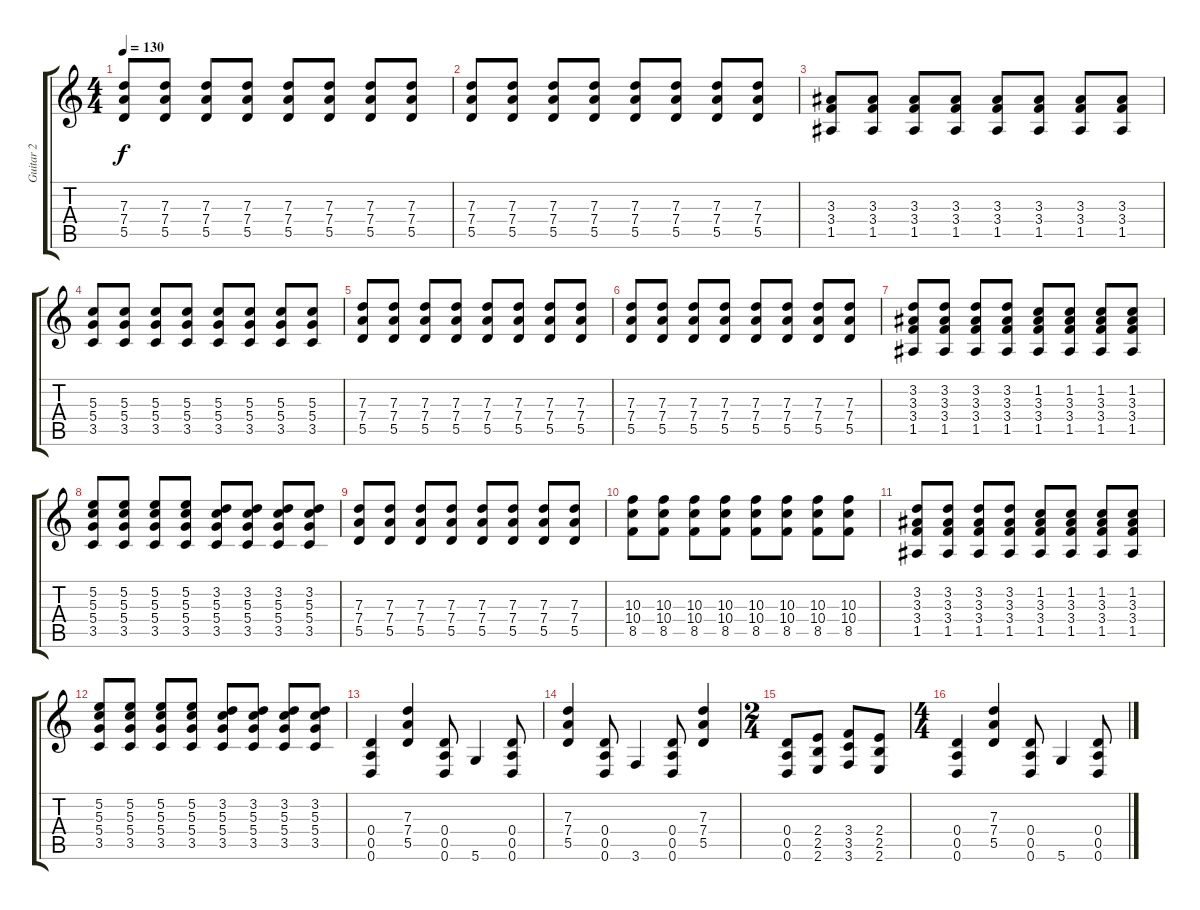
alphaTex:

\track ("Guitar 2" "Guitar 2") {instrument overdrivenguitar}
\staff {score tabs}
\tuning (E4 B3 G3 D3 A2 D2) {hide}
\ts (4 4)
\tempo 130
\clef g2
\ks c
(7.3 7.4 5.5).8{dy f} (7.3 7.4 5.5).8 (7.3 7.4 5.5).8 (7.3 7.4 5.5).8 (7.3 7.4 5.5).8 (7.3 7.4 5.5).8 (7.3 7.4 5.5).8 (7.3 7.4 5.5).8 |
(7.3 7.4 5.5).8 (7.3 7.4 5.5).8 (7.3 7.4 5.5).8 (7.3 7.4 5.5).8 (7.3 7.4 5.5).8 (7.3 7.4 5.5).8 (7.3 7.4 5.5).8 (7.3 7.4 5.5).8 |
(3.3 3.4 1.5).8 (3.3 3.4 1.5).8 (3.3 3.4 1.5).8 (3.3 3.4 1.5).8 (3.3 3.4 1.5).8 (3.3 3.4 1.5).8 (3.3 3.4 1.5).8 (3.3 3.4 1.5).8 |
(5.3 5.4 3.5).8 (5.3 5.4 3.5).8 (5.3 5.4 3.5).8 (5.3 5.4 3.5).8 (5.3 5.4 3.5).8 (5.3 5.4 3.5).8 (5.3 5.4 3.5).8 (5.3 5.4 3.5).8 |
(7.3 7.4 5.5).8 (7.3 7.4 5.5).8 (7.3 7.4 5.5).8 (7.3 7.4 5.5).8 (7.3 7.4 5.5).8 (7.3 7.4 5.5).8 (7.3 7.4 5.5).8 (7.3 7.4 5.5).8 |
(7.3 7.4 5.5).8 (7.3 7.4 5.5).8 (7.3 7.4 5.5).8 (7.3 7.4 5.5).8 (7.3 7.4 5.5).8 (7.3 7.4 5.5).8 (7.3 7.4 5.5).8 (7.3 7.4 5.5).8 |
(3.2 3.3 3.4 1.5).8 (3.2 3.3 3.4 1.5).8 (3.2 3.3 3.4 1.5).8 (3.2 3.3 3.4 1.5).8 (1.2 3.3 3.4 1.5).8 (1.2 3.3 3.4 1.5).8 (1.2 3.3 3.4 1.5).8 (1.2 3.3 3.4 1.5).8 |
(5.2 5.3 5.4 3.5).8 (5.2 5.3 5.4 3.5).8 (5.2 5.3 5.4 3.5).8 (5.2 5.3 5.4 3.5).8 (3.2 5.3 5.4 3.5).8 (3.2 5.3 5.4 3.5).8 (3.2 5.3 5.4 3.5).8 (3.2 5.3 5.4 3.5).8 |
(7.3 7.4 5.5).8 (7.3 7.4 5.5).8 (7.3 7.4 5.5).8 (7.3 7.4 5.5).8 (7.3 7.4 5.5).8 (7.3 7.4 5.5).8 (7.3 7.4 5.5).8 (7.3 7.4 5.5).8 |
(10.3 10.4 8.5).8 (10.3 10.4 8.5).8 (10.3 10.4 8.5).8 (10.3 10.4 8.5).8 (10.3 10.4 8.5).8 (10.3 10.4 8.5).8 (10.3 10.4 8.5).8 (10.3 10.4 8.5).8 |
(3.2 3.3 3.4 1.5).8 (3.2 3.3 3.4 1.5).8 (3.2 3.3 3.4 1.5).8 (3.2 3.3 3.4 1.5).8 (1.2 3.3 3.4 1.5).8 (1.2 3.3 3.4 1.5).8 (1.2 3.3 3.4 1.5).8 (1.2 3.3 3.4 1.5).8 |
(5.2 5.3 5.4 3.5).8 (5.2 5.3 5.4 3.5).8 (5.2 5.3 5.4 3.5).8 (5.2 5.3 5.4 3.5).8 (3.2 5.3 5.4 3.5).8 (3.2 5.3 5.4 3.5).8 (3.2 5.3 5.4 3.5).8 (3.2 5.3 5.4 3.5).8 |
(0.4 0.5 0.6).4 (7.3 7.4 5.5).4 (0.4 0.5 0.6).8 5.6.4 (0.4 0.5 0.6).8 |
(7.3 7.4 5.5).4 (0.4 0.5 0.6).8 3.6.4 (0.4 0.5 0.6).8 (7.3 7.4 5.5).4 |
\ts (2 4)
(0.4 0.5 0.6).8 (2.4 2.5 2.6).8 (3.4 3.5 3.6).8 (2.4 2.5 2.6).8 |
\ts (4 4)
(0.4 0.5 0.6).4 (7.3 7.4 5.5).4 (0.4 0.5 0.6).8 5.6.4 (0.4 0.5 0.6).8
